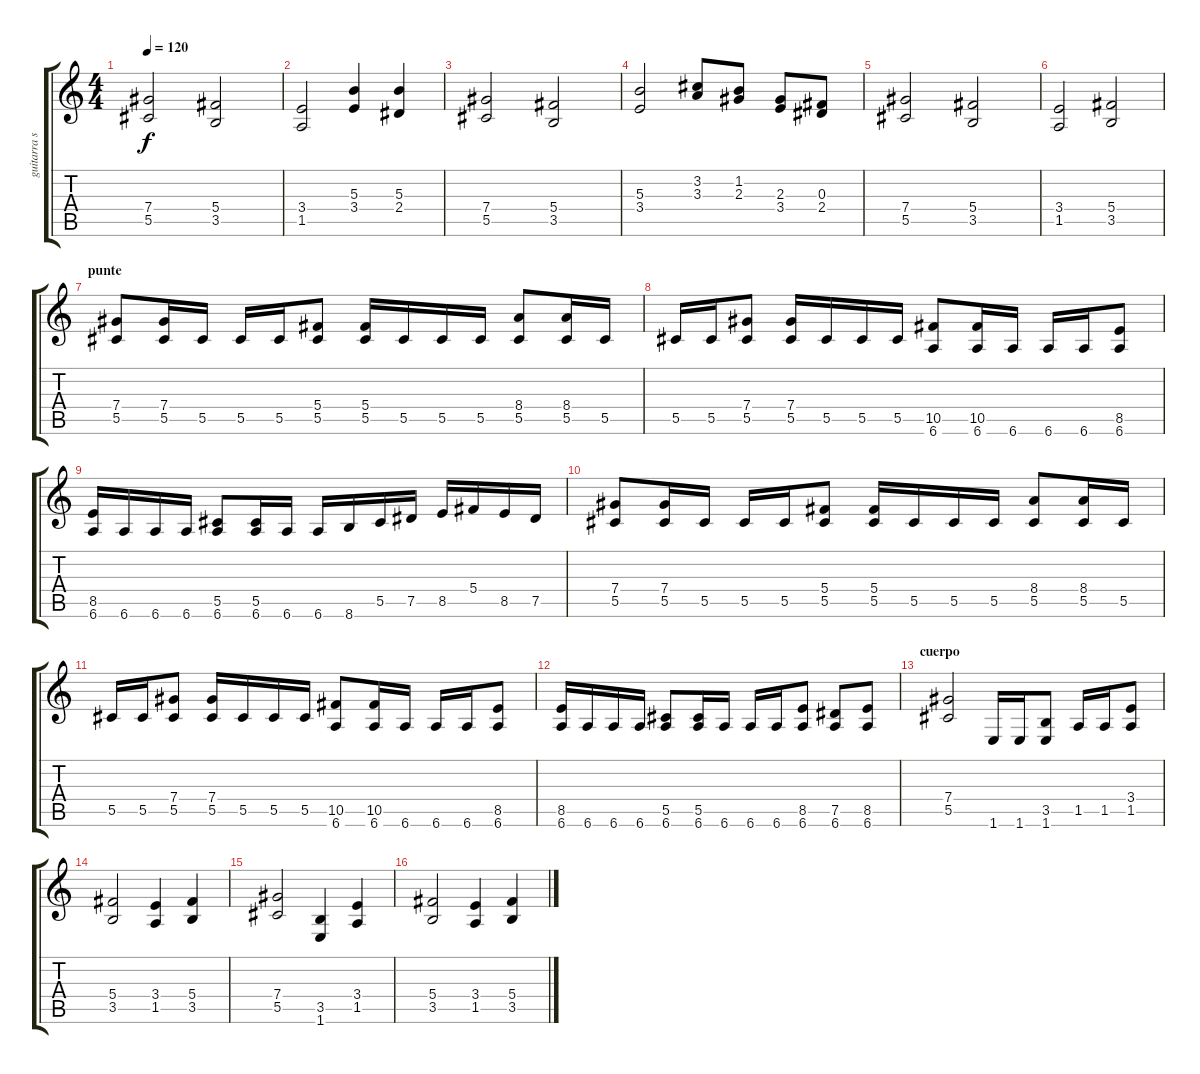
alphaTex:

\track ("guitarra solista" "guitarra s") {instrument distortionguitar}
\staff {score tabs}
\tuning (Eb4 Bb3 Gb3 Db3 Ab2 Eb2) {hide}
\ts (4 4)
\tempo 120
\clef g2
\ks c
(7.4 5.5).2{dy f} (5.4 3.5).2 |
(3.4 1.5).2 (5.3 3.4).4 (5.3 2.4).4 |
(7.4 5.5).2 (5.4 3.5).2 |
(5.3 3.4).2 (3.2 3.3).8 (1.2 2.3).8 (2.3 3.4).8 (0.3 2.4).8 |
(7.4 5.5).2 (5.4 3.5).2 |
(3.4 1.5).2 (5.4 3.5).2 |
\section ("" "punte")
(7.4 5.5).8 (7.4 5.5).16 5.5.16 5.5.16 5.5.16 (5.4 5.5).8 (5.4 5.5).16 5.5.16 5.5.16 5.5.16 (8.4 5.5).8 (8.4 5.5).16 5.5.16 |
5.5.16 5.5.16 (7.4 5.5).8 (7.4 5.5).16 5.5.16 5.5.16 5.5.16 (10.5 6.6).8 (10.5 6.6).16 6.6.16 6.6.16 6.6.16 (8.5 6.6).8 |
(8.5 6.6).16 6.6.16 6.6.16 6.6.16 (5.5 6.6).8 (5.5 6.6).16 6.6.16 6.6.16 8.6.16 5.5.16 7.5.16 8.5.16 5.4.16 8.5.16 7.5.16 |
(7.4 5.5).8 (7.4 5.5).16 5.5.16 5.5.16 5.5.16 (5.4 5.5).8 (5.4 5.5).16 5.5.16 5.5.16 5.5.16 (8.4 5.5).8 (8.4 5.5).16 5.5.16 |
5.5.16 5.5.16 (7.4 5.5).8 (7.4 5.5).16 5.5.16 5.5.16 5.5.16 (10.5 6.6).8 (10.5 6.6).16 6.6.16 6.6.16 6.6.16 (8.5 6.6).8 |
(8.5 6.6).16 6.6.16 6.6.16 6.6.16 (5.5 6.6).8 (5.5 6.6).16 6.6.16 6.6.16 6.6.16 (8.5 6.6).8 (7.5 6.6).8 (8.5 6.6).8 |
\section ("" "cuerpo")
(7.4 5.5).2 1.6.16 1.6.16 (3.5 1.6).8 1.5.16 1.5.16 (3.4 1.5).8 |
(5.4 3.5).2 (3.4 1.5).4 (5.4 3.5).4 |
(7.4 5.5).2 (3.5 1.6).4 (3.4 1.5).4 |
(5.4 3.5).2 (3.4 1.5).4 (5.4 3.5).4
